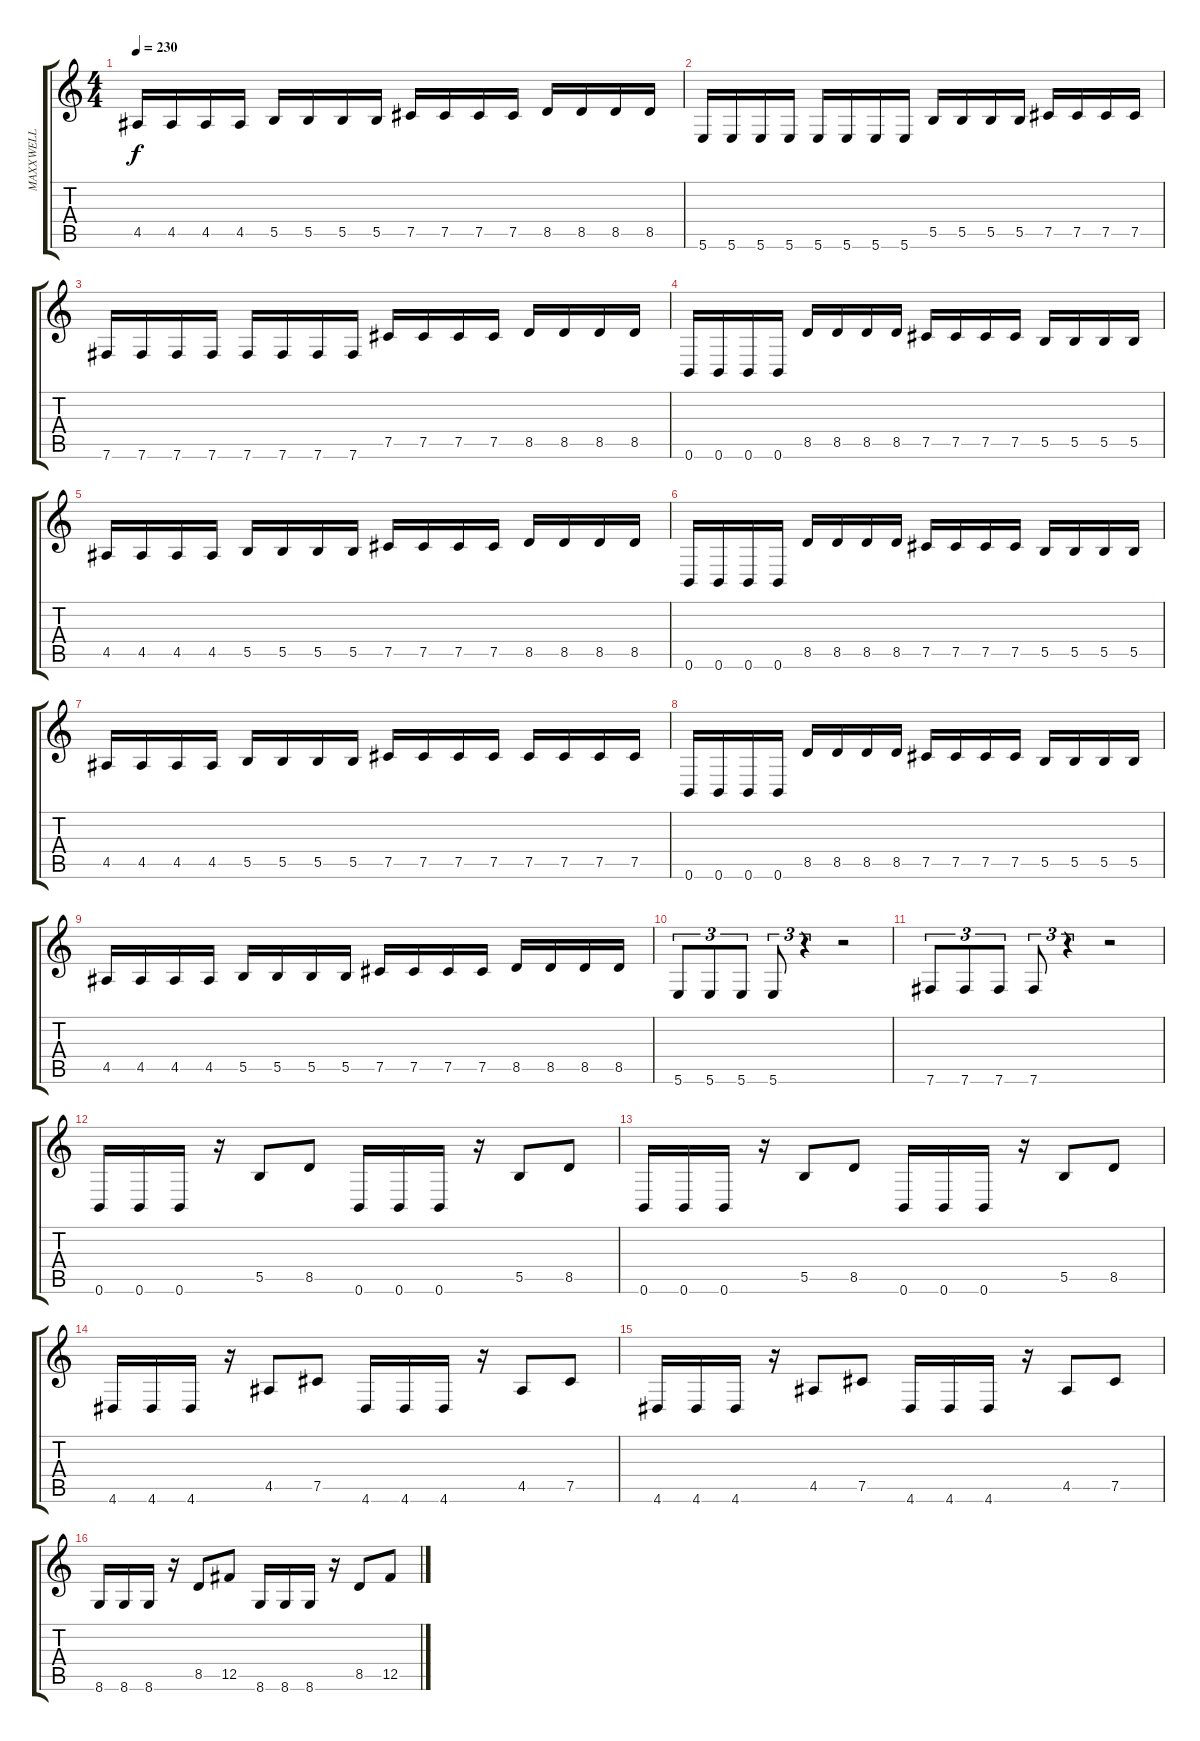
\track ("MAXXWELL" "MAXXWELL") {instrument distortionguitar}
\staff {score tabs}
\tuning (Db4 Ab3 E3 B2 Gb2 B1) {hide}
\ts (4 4)
\tempo 230
\clef g2
\ks c
4.5.16{dy f} 4.5.16 4.5.16 4.5.16 5.5.16 5.5.16 5.5.16 5.5.16 7.5.16 7.5.16 7.5.16 7.5.16 8.5.16 8.5.16 8.5.16 8.5.16 |
5.6.16 5.6.16 5.6.16 5.6.16 5.6.16 5.6.16 5.6.16 5.6.16 5.5.16 5.5.16 5.5.16 5.5.16 7.5.16 7.5.16 7.5.16 7.5.16 |
7.6.16 7.6.16 7.6.16 7.6.16 7.6.16 7.6.16 7.6.16 7.6.16 7.5.16 7.5.16 7.5.16 7.5.16 8.5.16 8.5.16 8.5.16 8.5.16 |
0.6.16 0.6.16 0.6.16 0.6.16 8.5.16 8.5.16 8.5.16 8.5.16 7.5.16 7.5.16 7.5.16 7.5.16 5.5.16 5.5.16 5.5.16 5.5.16 |
4.5.16 4.5.16 4.5.16 4.5.16 5.5.16 5.5.16 5.5.16 5.5.16 7.5.16 7.5.16 7.5.16 7.5.16 8.5.16 8.5.16 8.5.16 8.5.16 |
0.6.16 0.6.16 0.6.16 0.6.16 8.5.16 8.5.16 8.5.16 8.5.16 7.5.16 7.5.16 7.5.16 7.5.16 5.5.16 5.5.16 5.5.16 5.5.16 |
4.5.16 4.5.16 4.5.16 4.5.16 5.5.16 5.5.16 5.5.16 5.5.16 7.5.16 7.5.16 7.5.16 7.5.16 7.5.16 7.5.16 7.5.16 7.5.16 |
0.6.16 0.6.16 0.6.16 0.6.16 8.5.16 8.5.16 8.5.16 8.5.16 7.5.16 7.5.16 7.5.16 7.5.16 5.5.16 5.5.16 5.5.16 5.5.16 |
4.5.16 4.5.16 4.5.16 4.5.16 5.5.16 5.5.16 5.5.16 5.5.16 7.5.16 7.5.16 7.5.16 7.5.16 8.5.16 8.5.16 8.5.16 8.5.16 |
5.6.8{tu (3 2)} 5.6.8{tu (3 2)} 5.6.8{tu (3 2)} 5.6.8{tu (3 2)} r.4{tu (3 2)} r.2 |
7.6.8{tu (3 2)} 7.6.8{tu (3 2)} 7.6.8{tu (3 2)} 7.6.8{tu (3 2)} r.4{tu (3 2)} r.2 |
0.6.16{volume 10} 0.6.16 0.6.16 r.16 5.5.8 8.5.8 0.6.16 0.6.16 0.6.16 r.16 5.5.8 8.5.8 |
0.6.16 0.6.16 0.6.16 r.16 5.5.8 8.5.8 0.6.16 0.6.16 0.6.16 r.16 5.5.8 8.5.8 |
4.6.16{volume 16} 4.6.16 4.6.16 r.16 4.5.8 7.5.8 4.6.16 4.6.16 4.6.16 r.16 4.5.8 7.5.8 |
4.6.16 4.6.16 4.6.16 r.16 4.5.8 7.5.8 4.6.16 4.6.16 4.6.16 r.16 4.5.8 7.5.8 |
8.6.16 8.6.16 8.6.16 r.16 8.5.8 12.5.8 8.6.16 8.6.16 8.6.16 r.16 8.5.8 12.5.8
